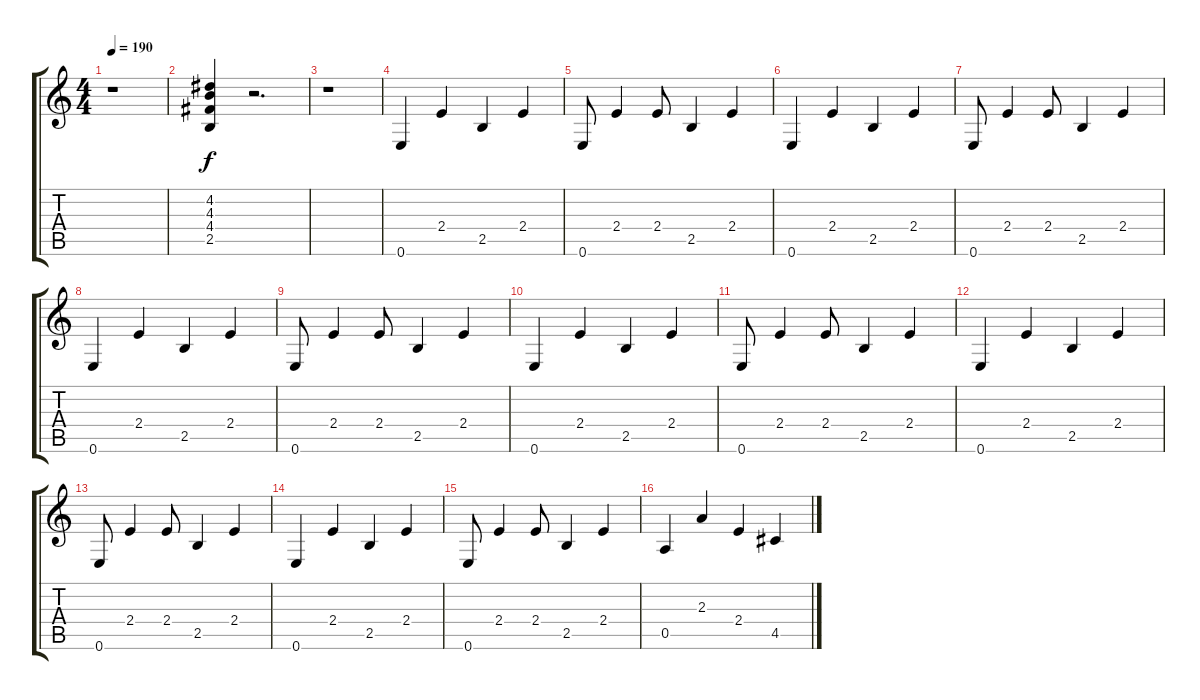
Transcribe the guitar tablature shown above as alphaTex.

\track "" {instrument acousticguitarsteel}
\staff {score tabs}
\tuning (E4 B3 G3 D3 A2 E2) {hide}
\ts (4 4)
\tempo 190
\clef g2
\ks c
r.1{dy f} |
(4.2 4.3 4.4 2.5).4 r.2{d} |
r.1 |
0.6.4 2.4.4 2.5.4 2.4.4 |
0.6.8 2.4.4 2.4.8 2.5.4 2.4.4 |
0.6.4 2.4.4 2.5.4 2.4.4 |
0.6.8 2.4.4 2.4.8 2.5.4 2.4.4 |
0.6.4 2.4.4 2.5.4 2.4.4 |
0.6.8 2.4.4 2.4.8 2.5.4 2.4.4 |
0.6.4 2.4.4 2.5.4 2.4.4 |
0.6.8 2.4.4 2.4.8 2.5.4 2.4.4 |
0.6.4 2.4.4 2.5.4 2.4.4 |
0.6.8 2.4.4 2.4.8 2.5.4 2.4.4 |
0.6.4 2.4.4 2.5.4 2.4.4 |
0.6.8 2.4.4 2.4.8 2.5.4 2.4.4 |
0.5.4 2.3.4 2.4.4 4.5.4
